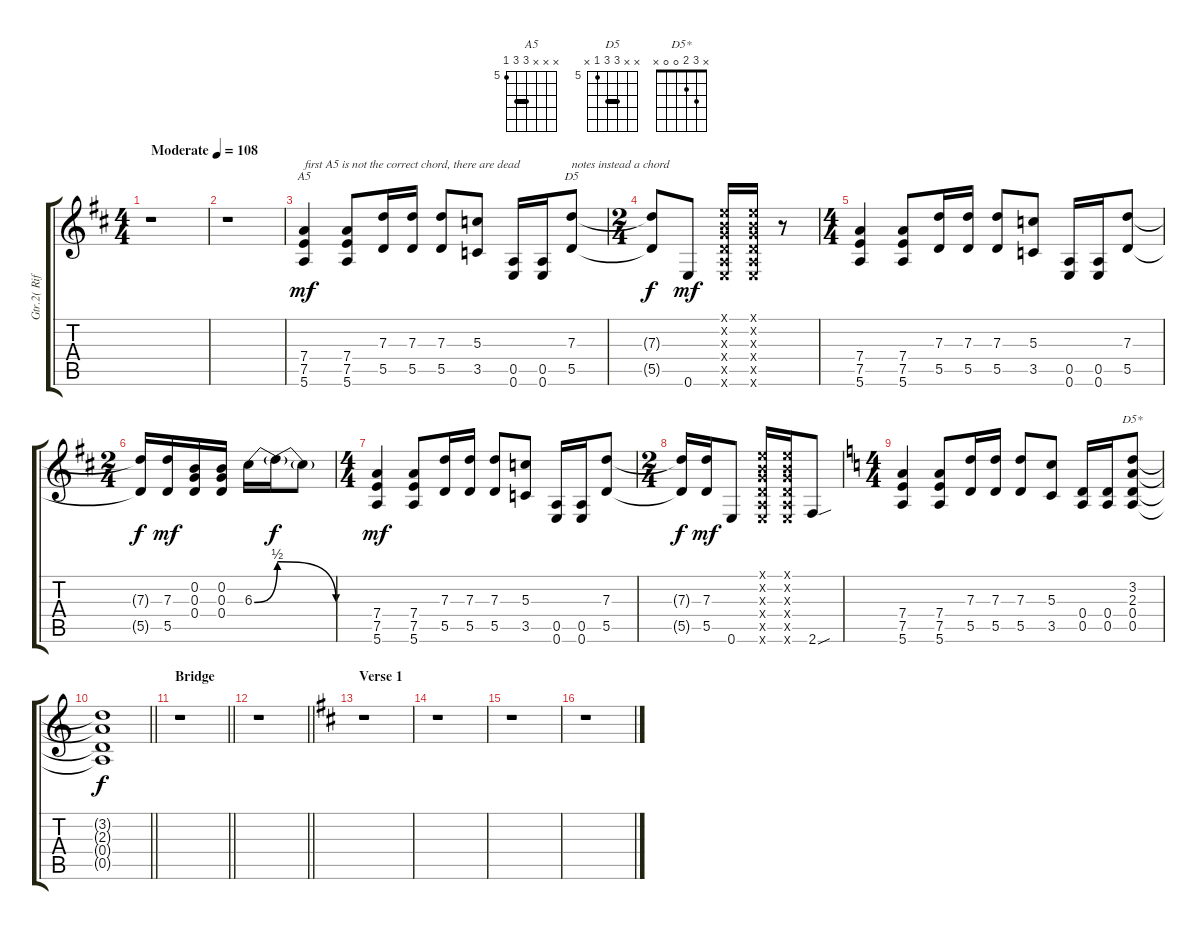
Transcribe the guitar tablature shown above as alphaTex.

\track ("Gtr.2( Riff )" "Gtr.2( Rif") {instrument distortionguitar}
\staff {score tabs}
\tuning (E4 B3 G3 D3 A2 E2) {hide}
\chord ("A5" x x x 7 7 5) {firstfret 5 barre 7}
\chord ("D5" x x 7 7 5 x) {firstfret 5 barre 7}
\chord ("D5*" x 3 2 0 0 x)
\ts (4 4)
\tempo (108 "Moderate")
\clef g2
\ks d
r.1{dy mf instrument distortionguitar} |
r.1 |
(7.4 7.5 5.6).4{ch "A5" txt "first A5 is not the correct chord, there are dead "} (7.4 7.5 5.6).8 (7.3 5.5).16 (7.3 5.5).16 (7.3 5.5).8 (5.3 3.5).8 (0.5 0.6).16 (0.5 0.6).16 (7.3 5.5).8{ch "D5" txt "notes instead a chord"} |
\ts (2 4)
(7.3{t} 5.5{t}).8{dy f} 0.6.8{dy mf} (0.1{x} 0.2{x} 0.3{x} 0.4{x} 0.5{x} 0.6{x}).16 (0.1{x} 0.2{x} 0.3{x} 0.4{x} 0.5{x} 0.6{x}).16 r.8 |
\ts (4 4)
(7.4 7.5 5.6).4 (7.4 7.5 5.6).8 (7.3 5.5).16 (7.3 5.5).16 (7.3 5.5).8 (5.3 3.5).8 (0.5 0.6).16 (0.5 0.6).16 (7.3 5.5).8 |
\ts (2 4)
(7.3{t} 5.5{t}).16{dy f} (7.3 5.5).16{dy mf} (0.2 0.3 0.4).16 (0.2 0.3 0.4).16 6.3{be (bend 0 0 60 2)}.16 6.3{be (release 0 2 60 0) t}.16{dy f} 6.3{t}.8 |
\ts (4 4)
(7.4 7.5 5.6).4{dy mf} (7.4 7.5 5.6).8 (7.3 5.5).16 (7.3 5.5).16 (7.3 5.5).8 (5.3 3.5).8 (0.5 0.6).16 (0.5 0.6).16 (7.3 5.5).8 |
\ts (2 4)
(7.3{t} 5.5{t}).16{dy f} (7.3 5.5).16{dy mf} 0.6.8 (0.1{x} 0.2{x} 0.3{x} 0.4{x} 0.5{x} 0.6{x}).16 (0.1{x} 0.2{x} 0.3{x} 0.4{x} 0.5{x} 0.6{x}).16 2.6{sou}.8 |
\ts (4 4)
\ks c
(7.4 7.5 5.6).4 (7.4 7.5 5.6).8 (7.3 5.5).16 (7.3 5.5).16 (7.3 5.5).8 (5.3 3.5).8 (0.4 0.5).16 (0.4 0.5).16 (3.2 2.3 0.4 0.5).8{ch "D5*"} |
\barLineRight lightlight
(3.2{t} 2.3{t} 0.4{t} 0.5{t}).1{dy f} |
\section ("" "Bridge")
\barLineRight lightlight
r.1 |
\barLineRight lightlight
r.1 |
\section ("" "Verse 1")
\ks d
r.1 |
r.1 |
r.1 |
r.1
